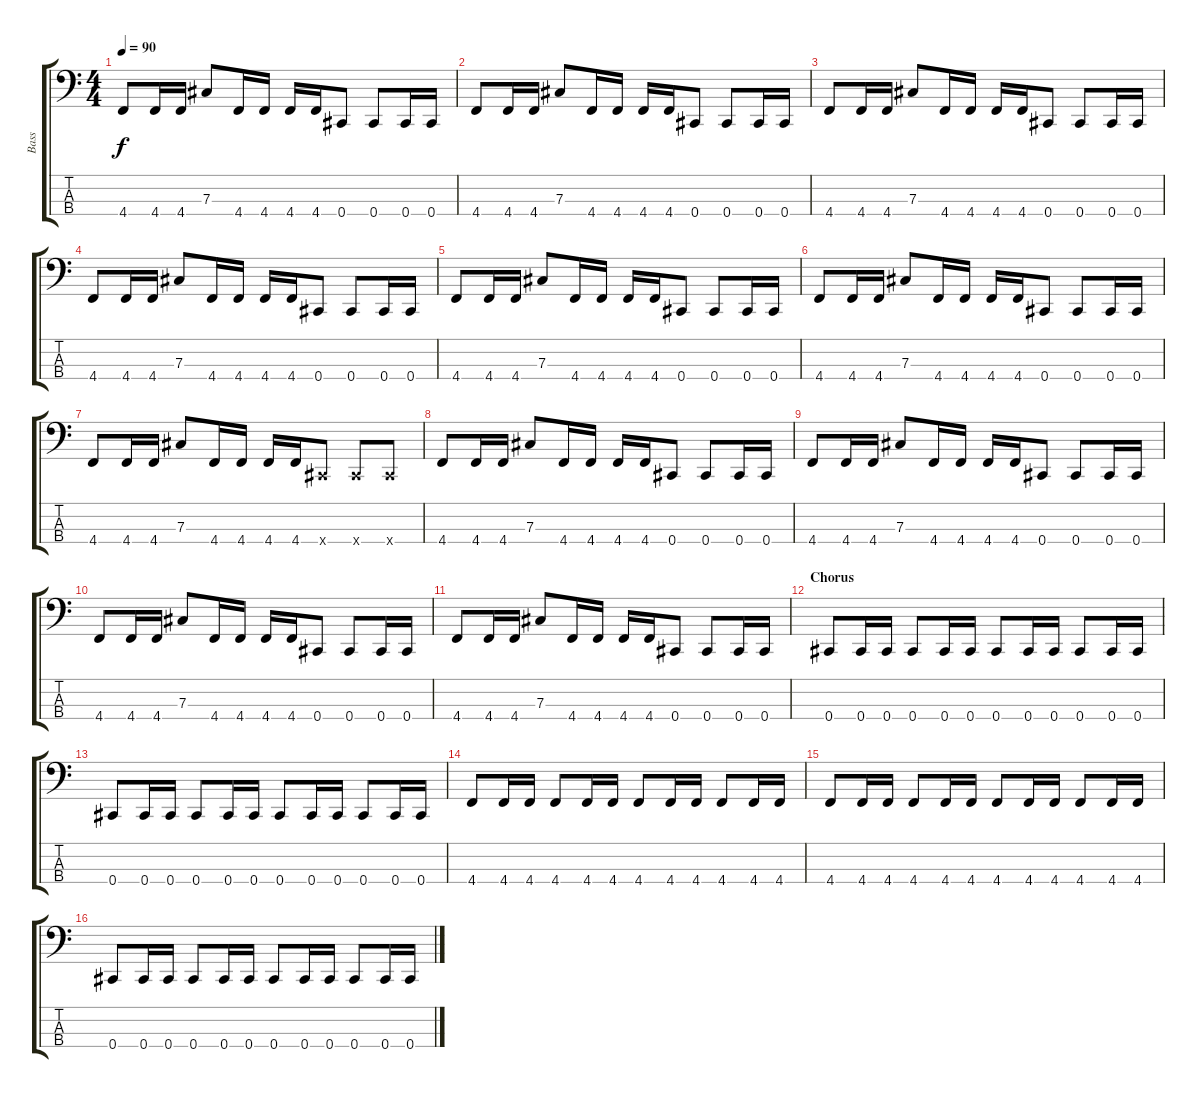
\track ("Bass" "Bass") {instrument slapbass1}
\staff {score tabs}
\tuning (E2 B1 Gb1 Db1) {hide}
\ts (4 4)
\tempo 90
\clef f4
\ks c
4.4.8{dy f} 4.4.16 4.4.16 7.3.8 4.4.16 4.4.16 4.4.16 4.4.16 0.4.8 0.4.8 0.4.16 0.4.16 |
4.4.8 4.4.16 4.4.16 7.3.8 4.4.16 4.4.16 4.4.16 4.4.16 0.4.8 0.4.8 0.4.16 0.4.16 |
4.4.8 4.4.16 4.4.16 7.3.8 4.4.16 4.4.16 4.4.16 4.4.16 0.4.8 0.4.8 0.4.16 0.4.16 |
4.4.8 4.4.16 4.4.16 7.3.8 4.4.16 4.4.16 4.4.16 4.4.16 0.4.8 0.4.8 0.4.16 0.4.16 |
4.4.8 4.4.16 4.4.16 7.3.8 4.4.16 4.4.16 4.4.16 4.4.16 0.4.8 0.4.8 0.4.16 0.4.16 |
4.4.8 4.4.16 4.4.16 7.3.8 4.4.16 4.4.16 4.4.16 4.4.16 0.4.8 0.4.8 0.4.16 0.4.16 |
4.4.8 4.4.16 4.4.16 7.3.8 4.4.16 4.4.16 4.4.16 4.4.16 0.4{x}.8 0.4{x}.8 0.4{x}.8 |
4.4.8 4.4.16 4.4.16 7.3.8 4.4.16 4.4.16 4.4.16 4.4.16 0.4.8 0.4.8 0.4.16 0.4.16 |
4.4.8 4.4.16 4.4.16 7.3.8 4.4.16 4.4.16 4.4.16 4.4.16 0.4.8 0.4.8 0.4.16 0.4.16 |
4.4.8 4.4.16 4.4.16 7.3.8 4.4.16 4.4.16 4.4.16 4.4.16 0.4.8 0.4.8 0.4.16 0.4.16 |
4.4.8 4.4.16 4.4.16 7.3.8 4.4.16 4.4.16 4.4.16 4.4.16 0.4.8 0.4.8 0.4.16 0.4.16 |
\section ("" "Chorus")
0.4.8 0.4.16 0.4.16 0.4.8 0.4.16 0.4.16 0.4.8 0.4.16 0.4.16 0.4.8 0.4.16 0.4.16 |
0.4.8 0.4.16 0.4.16 0.4.8 0.4.16 0.4.16 0.4.8 0.4.16 0.4.16 0.4.8 0.4.16 0.4.16 |
4.4.8 4.4.16 4.4.16 4.4.8 4.4.16 4.4.16 4.4.8 4.4.16 4.4.16 4.4.8 4.4.16 4.4.16 |
4.4.8 4.4.16 4.4.16 4.4.8 4.4.16 4.4.16 4.4.8 4.4.16 4.4.16 4.4.8 4.4.16 4.4.16 |
0.4.8 0.4.16 0.4.16 0.4.8 0.4.16 0.4.16 0.4.8 0.4.16 0.4.16 0.4.8 0.4.16 0.4.16
